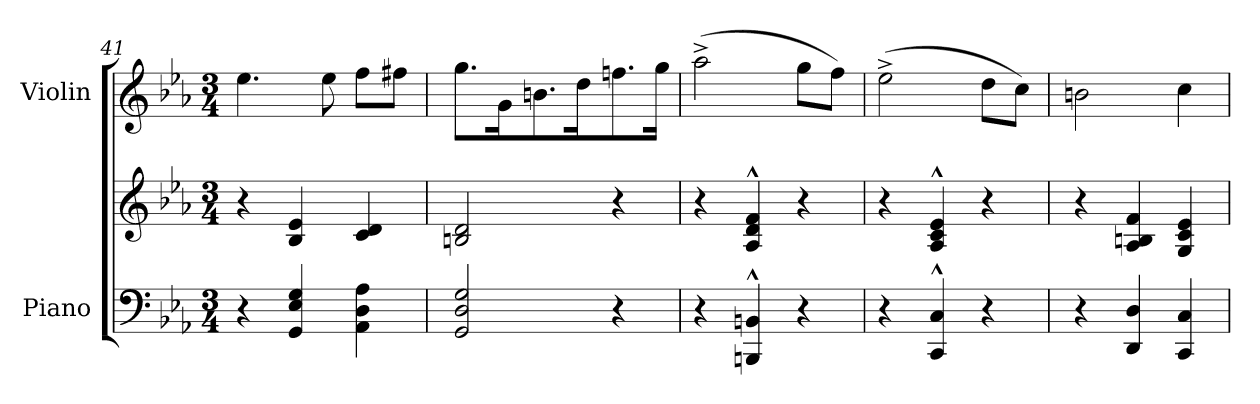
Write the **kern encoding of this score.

**kern	**kern	**kern
*part2	*part2	*part1
*staff3	*staff2	*staff1
*I"Piano	*	*I"Violin
*I'Pno	*	*I'Vln
*clefF4	*clefG2	*clefG2
*k[b-e-a-]	*k[b-e-a-]	*k[b-e-a-]
*M3/4	*M3/4	*M3/4
=41	=41	=41
4r	4r	4.ee-\
4GG/ 4E-/ 4G/	4B-/ 4e-/	.
.	.	8ee-\
4AA-\ 4D\ 4A-\	4c/ 4d/	8ff\L
.	.	8ff#X\J
!!LO:LB:g=z
=42	=42	=42
2GG/ 2D/ 2G/	2Bn/ 2d/	8.gg\L
.	.	16g\K
.	.	8.bn\
.	.	16dd\K
4r	4r	8.ffn\
.	.	16gg\Jk
=43	=43	=43
4r	4r	(>2aa-^\
4BBBn/^^ 4BBn/^^	4A-/^^ 4d/^^ 4f/^^	.
4r	4r	8gg\L
.	.	8ff\J)
=44	=44	=44
4r	4r	(>2ee-^\
4CC/^^ 4C/^^	4A-/^^ 4c/^^ 4e-/^^	.
4r	4r	8dd\L
.	.	8cc\J)
=45	=45	=45
4r	4r	2bn\
4DD/ 4D/	4A-/ 4Bn/ 4f/	.
4CC/ 4C/	4G/ 4c/ 4e-/	4cc\
=	=	=
*-	*-	*-
